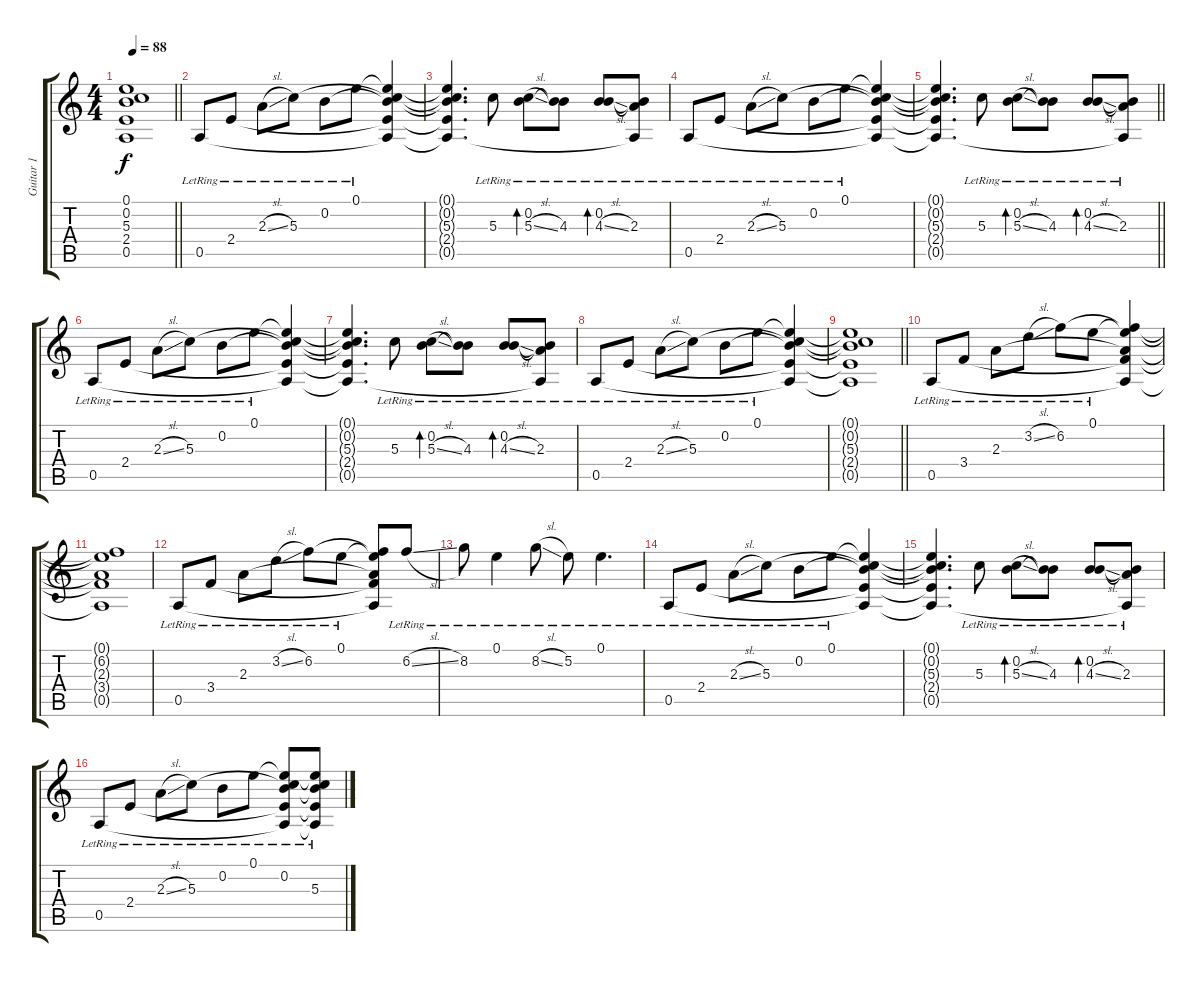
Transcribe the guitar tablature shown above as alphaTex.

\track ("Guitar 1" "Guitar 1") {instrument electricguitarjazz}
\staff {score tabs}
\tuning (E4 B3 G3 D3 A2 D2) {hide}
\ts (4 4)
\tempo 88
\clef g2
\barLineRight lightlight
\ks c
(0.1{t} 0.2{t} 5.3{t} 2.4{t} 0.5{t}).1{dy f} |
\section ("" "")
0.5{lr}.8 2.4{lr}.8 2.3{sl lr}.8 5.3{lr}.8 0.2{lr}.8 0.1{lr}.8 (0.1{t} 0.2{t} 5.3{t} 2.4{t} 0.5{t}).4 |
(0.1{t} 0.2{t} 5.3{t} 2.4{t} 0.5{t}).4{d} 5.3{lr}.8 (0.2{lr} 5.3{sl lr}).8{bd 480} (0.2{t} 4.3{lr}).8 (0.2{lr} 4.3{sl lr}).8{bd 480} (0.2{t} 2.3{lr} 0.5{t}).8 |
0.5{lr}.8 2.4{lr}.8 2.3{sl lr}.8 5.3{lr}.8 0.2{lr}.8 0.1{lr}.8 (0.1{t} 0.2{t} 5.3{t} 2.4{t} 0.5{t}).4 |
\barLineRight lightlight
(0.1{t} 0.2{t} 5.3{t} 2.4{t} 0.5{t}).4{d} 5.3{lr}.8 (0.2{lr} 5.3{sl lr}).8{bd 480} (0.2{t} 4.3{lr}).8 (0.2{lr} 4.3{sl lr}).8{bd 480} (0.2{t} 2.3{lr} 0.5{t}).8 |
0.5{lr}.8 2.4{lr}.8 2.3{sl lr}.8 5.3{lr}.8 0.2{lr}.8 0.1{lr}.8 (0.1{t} 0.2{t} 5.3{t} 2.4{t} 0.5{t}).4 |
(0.1{t} 0.2{t} 5.3{t} 2.4{t} 0.5{t}).4{d} 5.3{lr}.8 (0.2{lr} 5.3{sl lr}).8{bd 480} (0.2{t} 4.3{lr}).8 (0.2{lr} 4.3{sl lr}).8{bd 480} (0.2{t} 2.3{lr} 0.5{t}).8 |
0.5{lr}.8 2.4{lr}.8 2.3{sl lr}.8 5.3{lr}.8 0.2{lr}.8 0.1{lr}.8 (0.1{t} 0.2{t} 5.3{t} 2.4{t} 0.5{t}).4 |
\barLineRight lightlight
(0.1{t} 0.2{t} 5.3{t} 2.4{t} 0.5{t}).1 |
0.5{lr}.8 3.4{lr}.8 2.3{lr}.8 3.2{sl lr}.8 6.2{lr}.8 0.1{lr}.8 (0.1{t} 6.2{t} 2.3{t} 3.4{t} 0.5{t}).4 |
(0.1{t} 6.2{t} 2.3{t} 3.4{t} 0.5{t}).1 |
0.5{lr}.8 3.4{lr}.8 2.3{lr}.8 3.2{sl lr}.8 6.2{lr}.8 0.1{lr}.8 (0.1{t} 6.2{t} 2.3{t} 3.4{t} 0.5{t}).8 6.2{sl lr}.8 |
8.2{lr}.8 0.1{lr}.4 8.2{sl lr}.8 5.2{lr}.8 0.1{lr}.4{d} |
0.5{lr}.8 2.4{lr}.8 2.3{sl lr}.8 5.3{lr}.8 0.2{lr}.8 0.1{lr}.8 (0.1{t} 0.2{t} 5.3{t} 2.4{t} 0.5{t}).4 |
(0.1{t} 0.2{t} 5.3{t} 2.4{t} 0.5{t}).4{d} 5.3{lr}.8 (0.2{lr} 5.3{sl lr}).8{bd 480} (0.2{t} 4.3{lr}).8 (0.2{lr} 4.3{sl lr}).8{bd 480} (0.2{t} 2.3{lr} 0.5{t}).8 |
0.5{lr}.8 2.4{lr}.8 2.3{sl lr}.8 5.3{lr}.8 0.2{lr}.8 0.1{lr}.8 (0.1{t} 0.2{lr} 5.3{t} 2.4{t} 0.5{t}).8 (0.1{t} 0.2{t} 5.3{lr} 2.4{t} 0.5{t}).8
